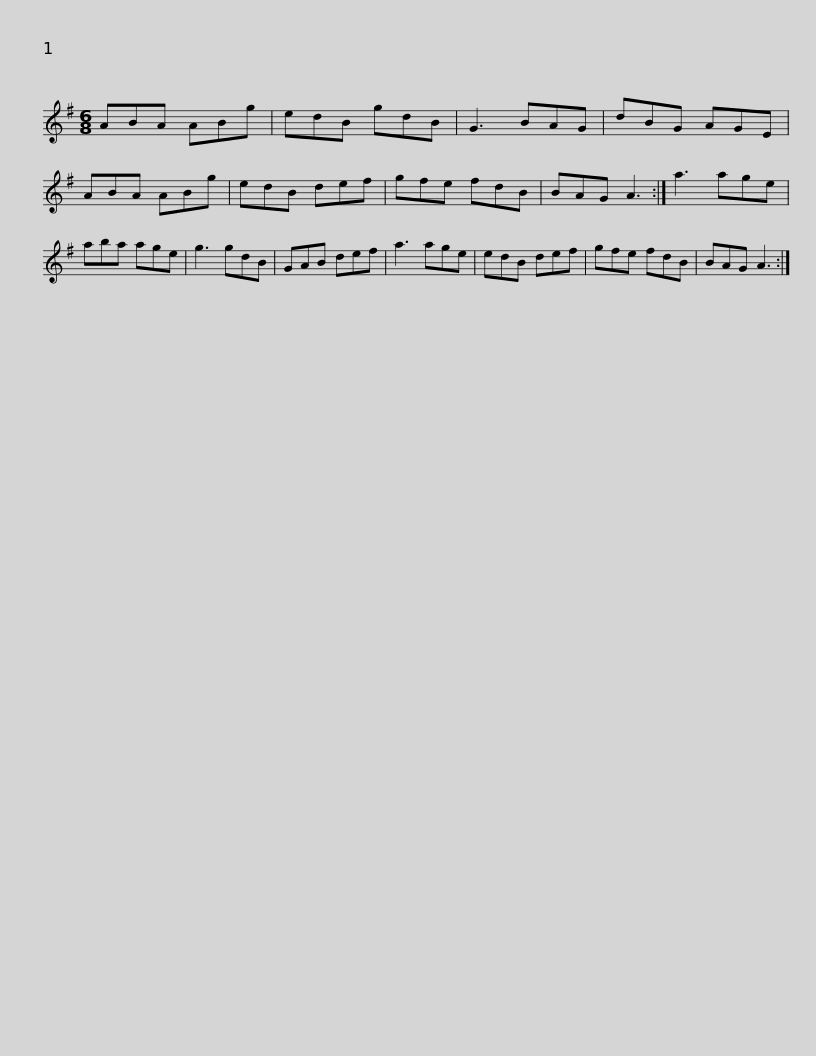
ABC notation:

X:1
L:1/8
M:6/8
I:linebreak $
K:G
V:1 treble
V:1
 ABA ABg | edB gdB | G3 BAG | dBG AGE | ABA ABg | %5
 edB def | gfe fdB |$ BAG A3 :| a3 age | aba age | %10
 g3 gdB | GAB def | a3 age | edB def | gfe fdB |$ %15
 BAG A3 :| %16
